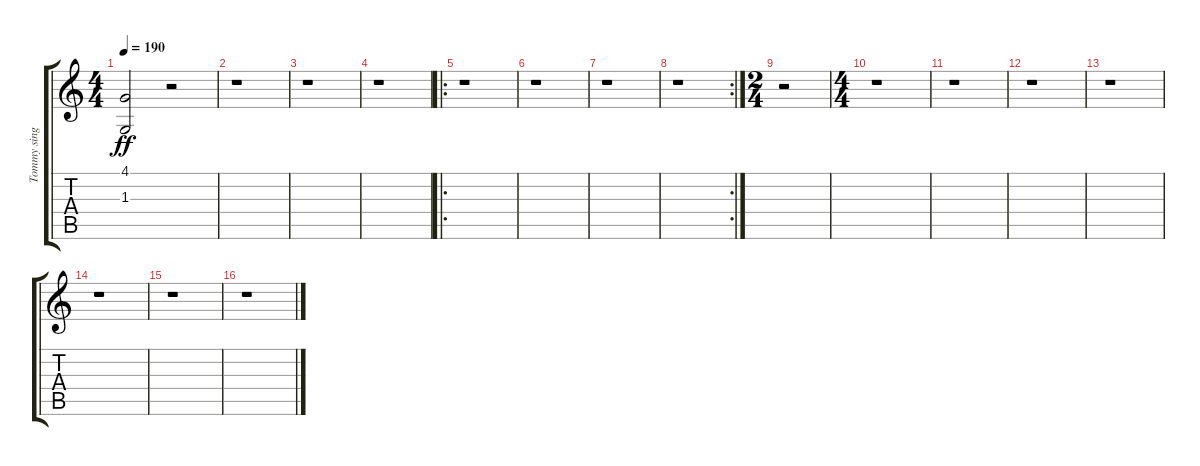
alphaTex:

\track ("Tommy singing" "Tommy sing") {instrument tenorsax}
\staff {score tabs}
\tuning (Eb4 Bb3 Gb3 Db3 Ab2 Db2) {hide}
\ts (4 4)
\tempo 190
\clef g2
\ks c
(4.1{t} 1.3{t}).2{dy ff} r.2 |
r.1 |
r.1 |
r.1 |
\ro
r.1 |
r.1 |
r.1 |
\rc 2
r.1 |
\ts (2 4)
r.2 |
\ts (4 4)
r.1 |
r.1 |
r.1 |
r.1 |
r.1 |
r.1 |
r.1
